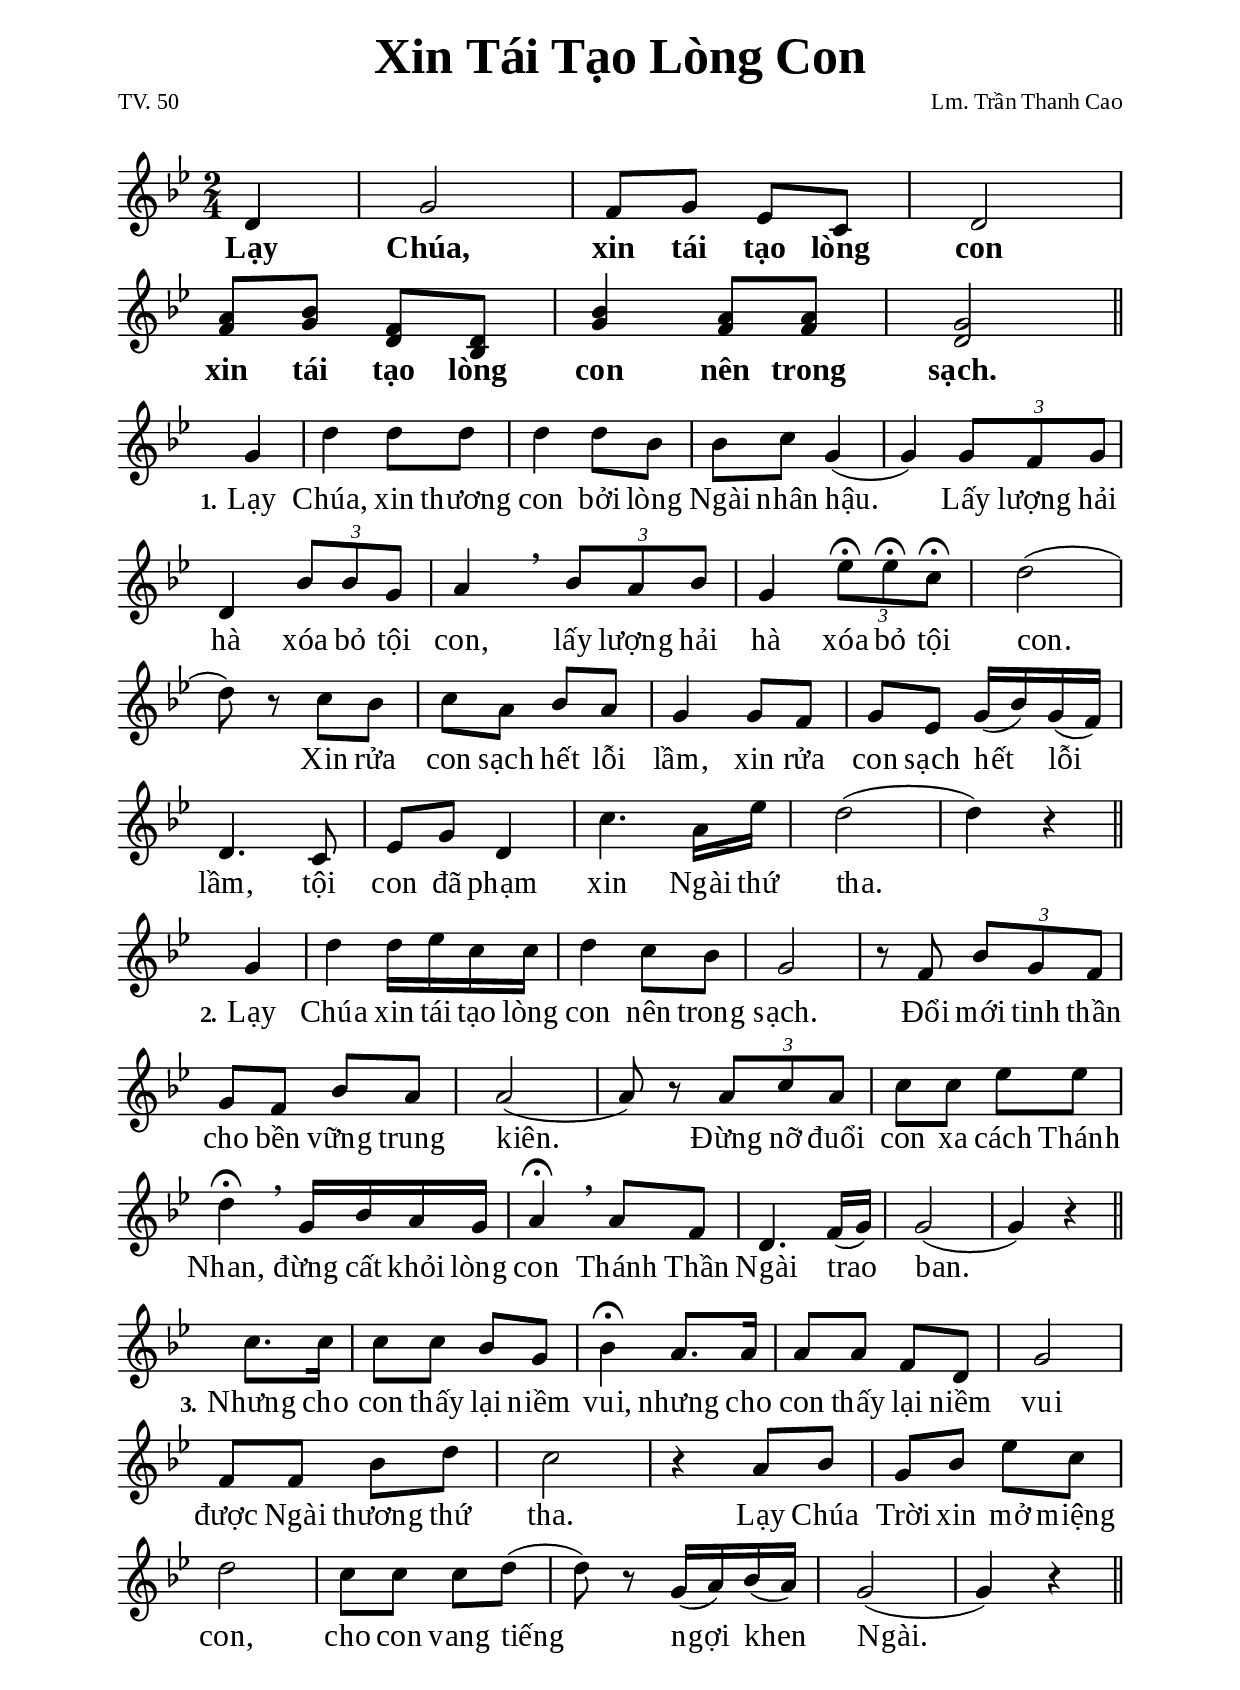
% Cài đặt chung
\version "2.20.0"
\include "english.ly"

\header {
  title = \markup { \fontsize #3 "Xin Tái Tạo Lòng Con" }
  poet = "TV. 50"
  composer = "Lm. Trần Thanh Cao"
  arranger = " "
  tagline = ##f
}

\paper {
  #(set-paper-size "a4")
  top-margin = 10\mm
  bottom-margin = 10\mm
  left-margin = 20\mm
  right-margin = 20\mm
  indent = #0
  #(define fonts
    (make-pango-font-tree
      "Liberation Serif"
      "Liberation Serif"
      "Liberation Serif"
      (/ 20 20)))
  page-count = #1
}

% Nhạc điệp khúc
nhacDiepKhuc = \relative c' {
  \partial 4 d4 |
  g2 |
  f8 g ef c |
  d2 |
  <<
  {
    a'8 bf f d |
    bf'4 a8 a |
    g2
  }
  {
    f8 g d bf |
    g'4 f8 f |
    d2
  }
  >>
  \bar "||"
}

% Nhạc phiên khúc
nhacPhienKhucMot = \relative c'' {
  \partial 4 g4 |
  d' d8 d |
  d4 d8 bf |
  bf c g4 ( |
  g) \tuplet 3/2 { g8 f g } |
  d4 \tuplet 3/2 { bf'8 bf g } |
  a4 \breathe \tuplet 3/2 { bf8 a bf } |
  g4 \tuplet 3/2 { ef'8 \fermata ef \fermata c \fermata } |
  d2 ( |
  d8) r c bf |
  c a bf a |
  g4 g8 f |
  g ef g16 (bf) g (f) |
  d4. c8 |
  ef8 g d4 |
  c'4. a16 ef' |
  d2 ( |
  d4) r \bar "||"
}

nhacPhienKhucHai = \relative c'' {
  \partial 4 g4 |
  d'4 d16 ef c c |
  d4 c8 bf |
  g2 |
  r8 f \tuplet 3/2 { bf8 g f } |
  g f bf a |
  a2 ( |
  a8) r \tuplet 3/2 { a8 c a } |
  c c ef ef |
  d4 \fermata \breathe g,16 bf a g |
  a4 \fermata \breathe a8 f |
  d4. f16 (g) |
  g2 ( |
  g4) r \bar "||"
}

nhacPhienKhucBa = \relative c'' {
  \partial 4 c8. c16 |
  c8 c bf g |
  bf4 \fermata a8. a16 |
  a8 a f d |
  g2 |
  f8 f bf d |
  c2 |
  r4 a8 bf |
  g bf ef c |
  d2 |
  c8 c c d ( |
  d) r g,16 (a) bf (a) |
  g2 ( |
  g4) r \bar "||"
}

% Lời điệp khúc
loiDiepKhuc = \lyricmode {
  Lạy Chúa, xin tái tạo lòng con
  xin tái tạo lòng con nên trong sạch.
}

% Lời phiên khúc
loiPhienKhucMot = \lyricmode {
  \set stanza = #"1."
  Lạy Chúa, xin thương con bởi lòng Ngài nhân hậu.
  Lấy lượng hải hà xóa bỏ tội con,
  lấy lượng hải hà xóa bỏ tội con.
  Xin rửa con sạch hết lỗi lầm,
  xin rửa con sạch hết lỗi lầm,
  tội con đã phạm xin Ngài thứ tha.
}

loiPhienKhucHai = \lyricmode {
  \set stanza = #"2."
  Lạy Chúa xin tái tạo lòng con nên trong sạch.
  Đổi mới tinh thần cho bền vững trung kiên.
  Đừng nỡ đuổi con xa cách Thánh Nhan,
  đừng cất khỏi lòng con Thánh Thần Ngài trao ban.
}

loiPhienKhucBa = \lyricmode {
  \set stanza = #"3."
  Nhưng cho con thấy lại niềm vui,
  nhưng cho con thấy lại niềm vui
  được Ngài thương thứ tha.
  Lạy Chúa Trời xin mở miệng con,
  cho con vang tiếng ngợi khen Ngài.
}


% Dàn trang
\score {
  \new ChoirStaff <<
    \new Staff = diepKhuc \with {
        \consists "Merge_rests_engraver"
        \magnifyStaff #(magstep +1)
      }
      <<
      \new Voice = beSop {
        \voiceOne \key bf \major \time 2/4 \nhacDiepKhuc
      }
    >>
    \new Lyrics \lyricsto beSop \loiDiepKhuc
  >>
  \layout {
    \override Lyrics.LyricText.font-series = #'bold
    \override Lyrics.LyricText.font-size = #+3
    \override Lyrics.LyricSpace.minimum-distance = #2.0
    \override Score.BarNumber.break-visibility = ##(#f #f #f)
    \override Score.SpacingSpanner.uniform-stretching = ##t
  }
}

\score {
  \new ChoirStaff <<
    \new Staff = phienKhuc \with {
        \magnifyStaff #(magstep +1)
      }
      <<
      \new Voice = beSop {
        \key bf \major \time 2/4 \nhacPhienKhucMot
      }
    >>
    \new Lyrics \lyricsto beSop \loiPhienKhucMot
  >>
  \layout {
    \override Staff.TimeSignature.transparent = ##t
    \override Lyrics.LyricText.font-size = #+3
    \override Lyrics.LyricSpace.minimum-distance = #0.5
    \override Score.BarNumber.break-visibility = ##(#f #f #f)
    \override Score.SpacingSpanner.uniform-stretching = ##t
  }
}

\score {
  \new ChoirStaff <<
    \new Staff = phienKhuc \with {
        \magnifyStaff #(magstep +1)
      }
      <<
      \new Voice = beSop {
        \key bf \major \time 2/4 \nhacPhienKhucHai
      }
    >>
    \new Lyrics \lyricsto beSop \loiPhienKhucHai
  >>
  \layout {
    \override Staff.TimeSignature.transparent = ##t
    \override Lyrics.LyricText.font-size = #+3
    \override Lyrics.LyricSpace.minimum-distance = #0.5
    \override Score.BarNumber.break-visibility = ##(#f #f #f)
    \override Score.SpacingSpanner.uniform-stretching = ##t
  }
}

\score {
  \new ChoirStaff <<
    \new Staff = phienKhuc \with {
        \magnifyStaff #(magstep +1)
      }
      <<
      \new Voice = beSop {
        \key bf \major \time 2/4 \nhacPhienKhucBa
      }
    >>
    \new Lyrics \lyricsto beSop \loiPhienKhucBa
  >>
  \layout {
    \override Staff.TimeSignature.transparent = ##t
    \override Lyrics.LyricText.font-size = #+3
    \override Lyrics.LyricSpace.minimum-distance = #0.5
    \override Score.BarNumber.break-visibility = ##(#f #f #f)
    \override Score.SpacingSpanner.uniform-stretching = ##t
  }
}
